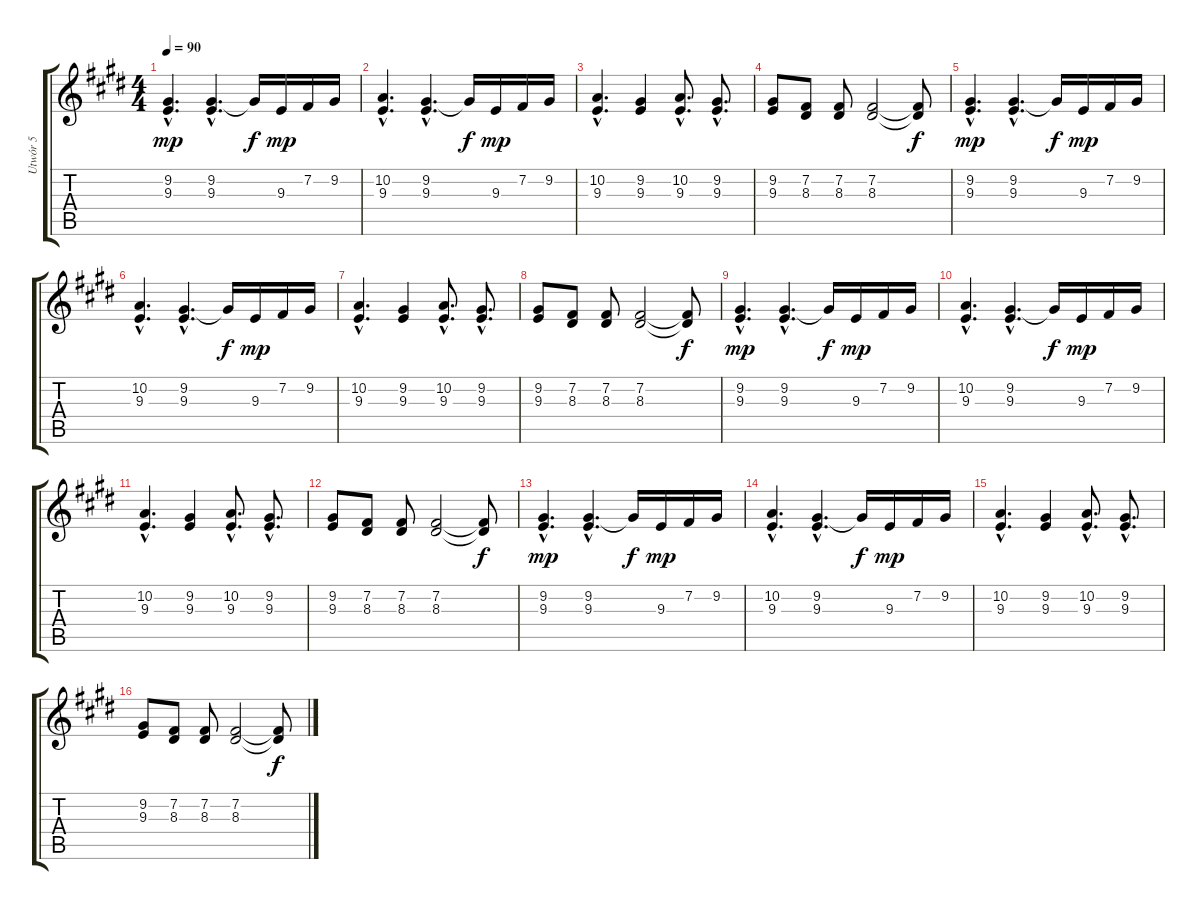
\track ("Utwór 5" "Utwór 5") {instrument pad2warm}
\staff {score tabs}
\tuning (E4 B3 G3 D3 A2 E2) {hide}
\ts (4 4)
\tempo 90
\clef g2
\ks e
(9.2{hac} 9.3{hac}).4{d dy mp} (9.2{hac} 9.3{hac}).4{d} 9.2{t}.16{dy f} 9.3.16{dy mp} 7.2.16 9.2.16 |
(10.2{hac} 9.3{hac}).4{d} (9.2{hac} 9.3{hac}).4{d} 9.2{t}.16{dy f} 9.3.16{dy mp} 7.2.16 9.2.16 |
(10.2{hac} 9.3{hac}).4{d} (9.2 9.3).4 (10.2{hac} 9.3{hac}).8{d} (9.2{hac} 9.3{hac}).8{d} |
(9.2 9.3).8 (7.2 8.3).8 (7.2 8.3).8 (7.2 8.3).2 (7.2{t} 8.3{t}).8{dy f} |
(9.2{hac} 9.3{hac}).4{d dy mp} (9.2{hac} 9.3{hac}).4{d} 9.2{t}.16{dy f} 9.3.16{dy mp} 7.2.16 9.2.16 |
(10.2{hac} 9.3{hac}).4{d} (9.2{hac} 9.3{hac}).4{d} 9.2{t}.16{dy f} 9.3.16{dy mp} 7.2.16 9.2.16 |
(10.2{hac} 9.3{hac}).4{d} (9.2 9.3).4 (10.2{hac} 9.3{hac}).8{d} (9.2{hac} 9.3{hac}).8{d} |
(9.2 9.3).8 (7.2 8.3).8 (7.2 8.3).8 (7.2 8.3).2 (7.2{t} 8.3{t}).8{dy f} |
(9.2{hac} 9.3{hac}).4{d dy mp} (9.2{hac} 9.3{hac}).4{d} 9.2{t}.16{dy f} 9.3.16{dy mp} 7.2.16 9.2.16 |
(10.2{hac} 9.3{hac}).4{d} (9.2{hac} 9.3{hac}).4{d} 9.2{t}.16{dy f} 9.3.16{dy mp} 7.2.16 9.2.16 |
(10.2{hac} 9.3{hac}).4{d} (9.2 9.3).4 (10.2{hac} 9.3{hac}).8{d} (9.2{hac} 9.3{hac}).8{d} |
(9.2 9.3).8 (7.2 8.3).8 (7.2 8.3).8 (7.2 8.3).2 (7.2{t} 8.3{t}).8{dy f} |
(9.2{hac} 9.3{hac}).4{d dy mp} (9.2{hac} 9.3{hac}).4{d} 9.2{t}.16{dy f} 9.3.16{dy mp} 7.2.16 9.2.16 |
(10.2{hac} 9.3{hac}).4{d} (9.2{hac} 9.3{hac}).4{d} 9.2{t}.16{dy f} 9.3.16{dy mp} 7.2.16 9.2.16 |
(10.2{hac} 9.3{hac}).4{d} (9.2 9.3).4 (10.2{hac} 9.3{hac}).8{d} (9.2{hac} 9.3{hac}).8{d} |
(9.2 9.3).8 (7.2 8.3).8 (7.2 8.3).8 (7.2 8.3).2 (7.2{t} 8.3{t}).8{dy f}
